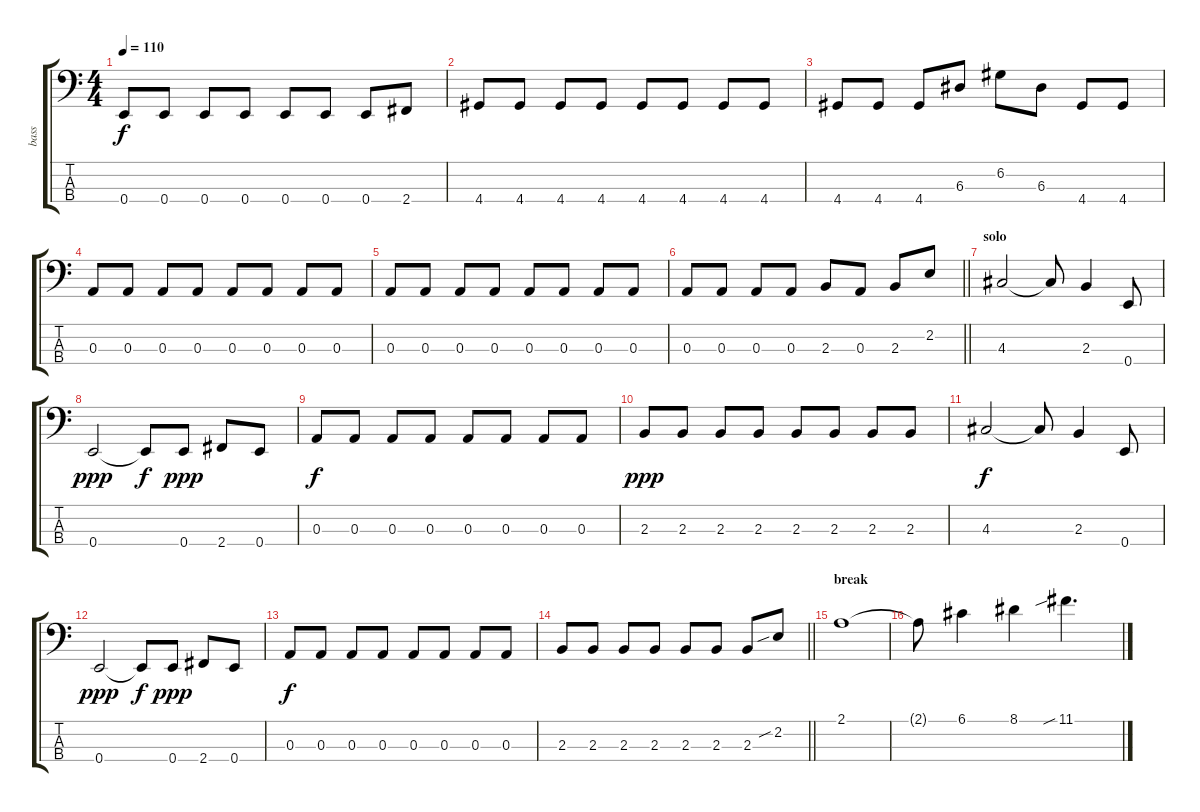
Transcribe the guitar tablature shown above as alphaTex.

\track ("bass" "bass") {instrument electricbassfinger}
\staff {score tabs}
\tuning (G2 D2 A1 E1) {hide}
\ts (4 4)
\tempo 110
\clef f4
\ks c
0.4.8{dy f} 0.4.8 0.4.8 0.4.8 0.4.8 0.4.8 0.4.8 2.4.8 |
4.4.8 4.4.8 4.4.8 4.4.8 4.4.8 4.4.8 4.4.8 4.4.8 |
4.4.8 4.4.8 4.4.8 6.3.8 6.2.8 6.3.8 4.4.8 4.4.8 |
0.3.8 0.3.8 0.3.8 0.3.8 0.3.8 0.3.8 0.3.8 0.3.8 |
0.3.8 0.3.8 0.3.8 0.3.8 0.3.8 0.3.8 0.3.8 0.3.8 |
\barLineRight lightlight
0.3.8 0.3.8 0.3.8 0.3.8 2.3.8 0.3.8 2.3.8 2.2.8 |
\section ("" "solo")
4.3.2 4.3{t}.8 2.3.4 0.4.8 |
0.4.2{dy ppp} 0.4{t}.8{dy f} 0.4.8{dy ppp} 2.4.8 0.4.8 |
0.3.8{dy f} 0.3.8 0.3.8 0.3.8 0.3.8 0.3.8 0.3.8 0.3.8 |
2.3.8{dy ppp} 2.3.8 2.3.8 2.3.8 2.3.8 2.3.8 2.3.8 2.3.8 |
4.3.2{dy f} 4.3{t}.8 2.3.4 0.4.8 |
0.4.2{dy ppp} 0.4{t}.8{dy f} 0.4.8{dy ppp} 2.4.8 0.4.8 |
0.3.8{dy f} 0.3.8 0.3.8 0.3.8 0.3.8 0.3.8 0.3.8 0.3.8 |
\barLineRight lightlight
2.3.8 2.3.8 2.3.8 2.3.8 2.3.8 2.3.8 2.3.8 2.2{sib}.8 |
\section ("" "break")
2.1.1 |
2.1{t}.8 6.1.4 8.1.4 11.1{sib}.4{d}
